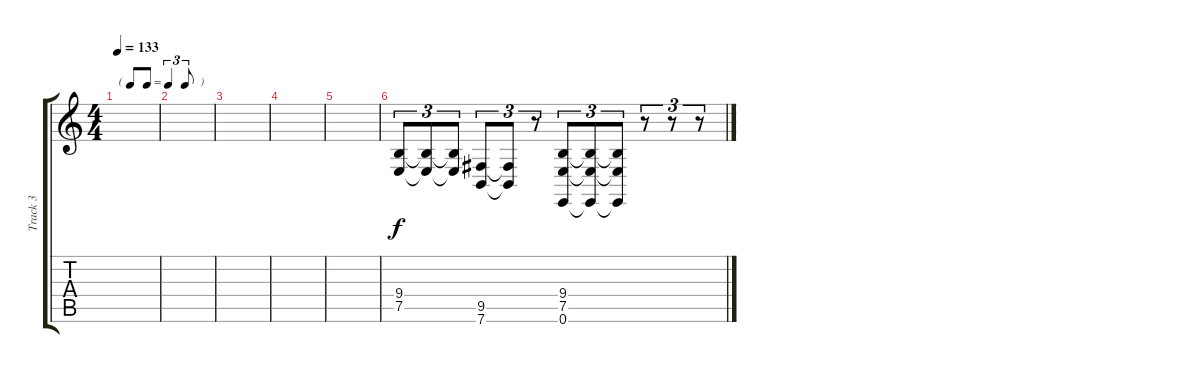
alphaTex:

\track ("Track 3" "Track 3") {instrument oboe}
\staff {score tabs}
\tuning (E4 B3 G3 D3 A2 E2) {hide}
\ts (4 4)
\tf triplet8th
\tempo 133
\clef g2
\ks c
|
|
|
|
|
(9.4 7.5).8{tu (3 2)} (9.4{t} 7.5{t}).8{tu (3 2)} (9.4{t} 7.5{t}).8{tu (3 2)} (9.5 7.6).8{tu (3 2)} (9.5{t} 7.6{t}).8{tu (3 2)} r.8{tu (3 2)} (9.4 7.5 0.6).8{tu (3 2)} (9.4{t} 7.5{t} 0.6{t}).8{tu (3 2)} (9.4{t} 7.5{t} 0.6{t}).8{tu (3 2)} r.8{tu (3 2)} r.8{tu (3 2)} r.8{tu (3 2)}
